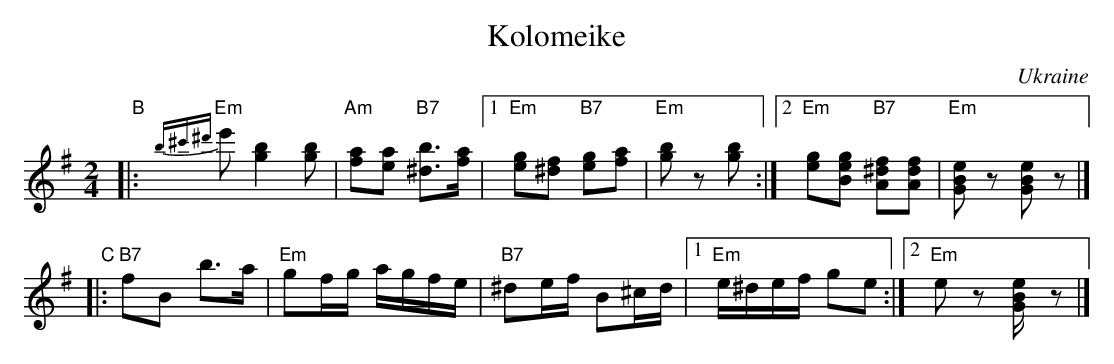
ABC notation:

X:1
T: Kolomeike
O: Ukraine
M: 2/4
L: 1/16
K: Em
"B"\
|: "Em"{b^c'^d'}e'2 [b4g4] [b2g2] \
|  "Am"[a2f2][a2e2]    "B7"[b3^d3][af] \
|1 "Em"[g2e2][f2^d2]   "B7"[g2e2][a2f2] \
|  "Em"[b2g2]z2           k[b4g2] \
:|2"Em"[g2e2][g2e2B2]  "B7"[f2^d2A2][f2d2A2] \
|  "Em"[e2B2G2]z2          [e2B2G2]z2 |]
"C"\
|: "B7"f2B2  b3a \
|  "Em"g2fg  agfe \
|  "B7"^d2ef B2^cd \
|1 "Em"e^def g2e2 \
:|2"Em"e2z2 k[e2BG2]z2 |]
